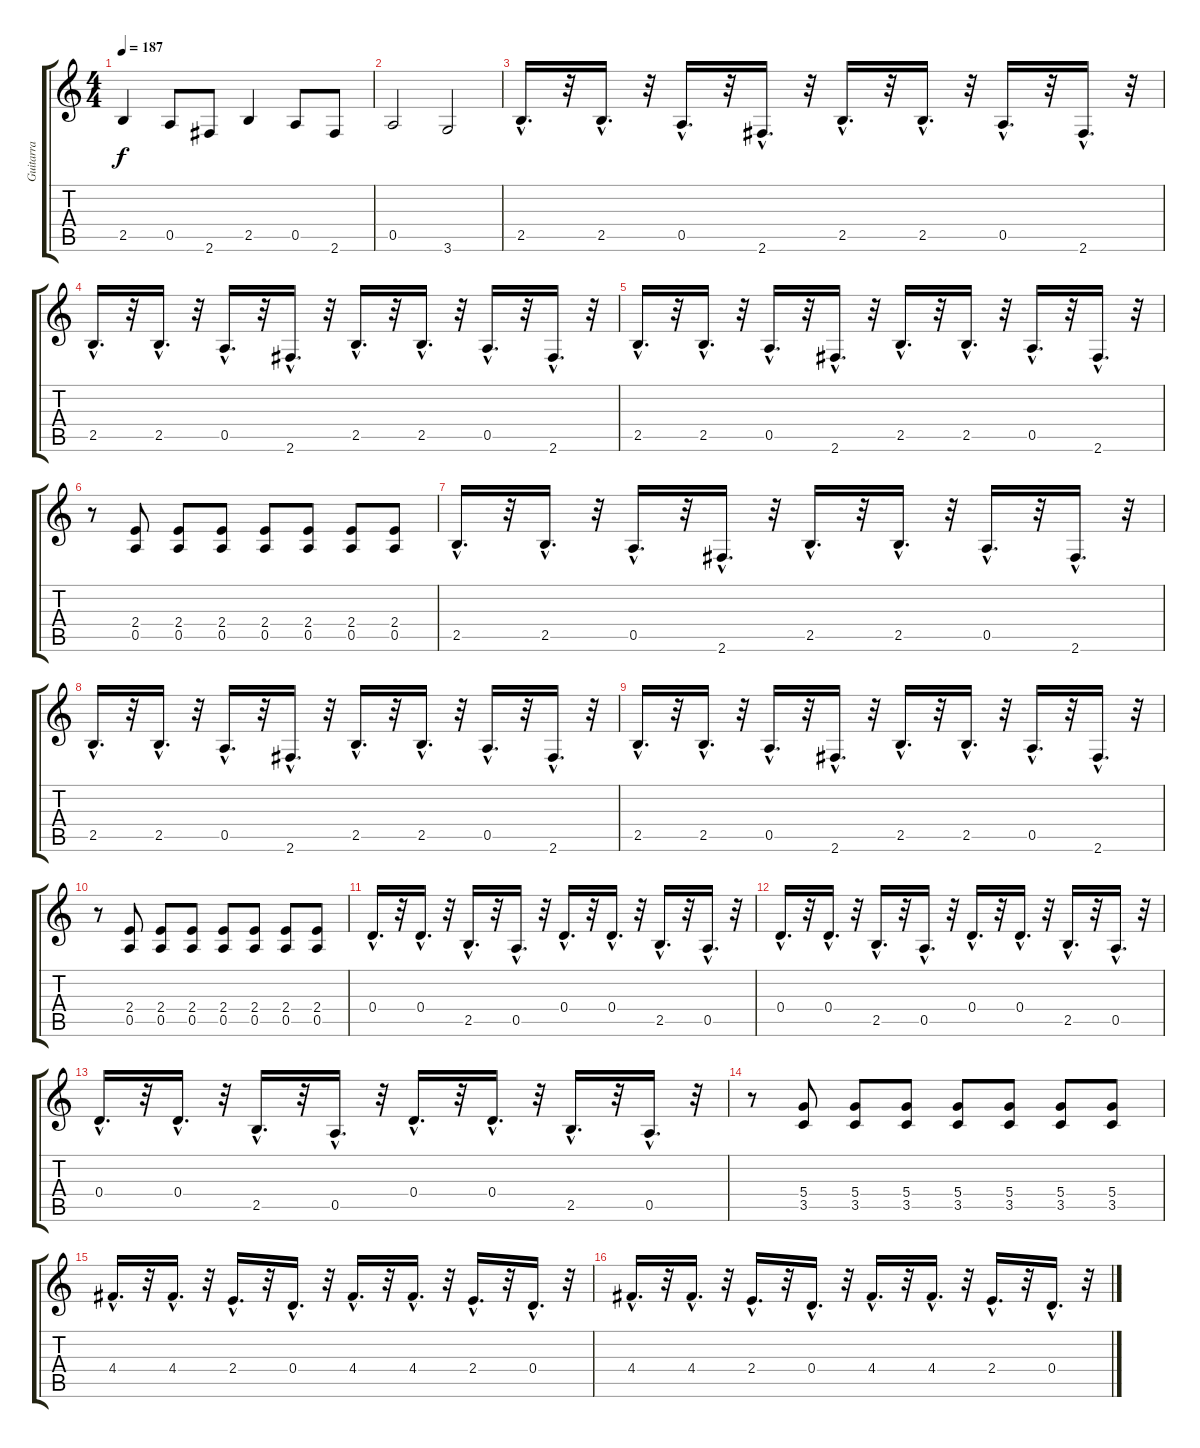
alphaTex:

\track ("Guitarra" "Guitarra") {instrument distortionguitar}
\staff {score tabs}
\tuning (E4 B3 G3 D3 A2 E2) {hide}
\ts (4 4)
\tempo 187
\clef g2
\ks c
2.5.4{dy f} 0.5.8 2.6.8 2.5.4 0.5.8 2.6.8 |
0.5.2 3.6.2 |
2.5{hac}.16{d} r.32 2.5{hac}.16{d} r.32 0.5{hac}.16{d} r.32 2.6{hac}.16{d} r.32 2.5{hac}.16{d} r.32 2.5{hac}.16{d} r.32 0.5{hac}.16{d} r.32 2.6{hac}.16{d} r.32 |
2.5{hac}.16{d} r.32 2.5{hac}.16{d} r.32 0.5{hac}.16{d} r.32 2.6{hac}.16{d} r.32 2.5{hac}.16{d} r.32 2.5{hac}.16{d} r.32 0.5{hac}.16{d} r.32 2.6{hac}.16{d} r.32 |
2.5{hac}.16{d} r.32 2.5{hac}.16{d} r.32 0.5{hac}.16{d} r.32 2.6{hac}.16{d} r.32 2.5{hac}.16{d} r.32 2.5{hac}.16{d} r.32 0.5{hac}.16{d} r.32 2.6{hac}.16{d} r.32 |
r.8 (2.4 0.5).8 (2.4 0.5).8 (2.4 0.5).8 (2.4 0.5).8 (2.4 0.5).8 (2.4 0.5).8 (2.4 0.5).8 |
2.5{hac}.16{d} r.32 2.5{hac}.16{d} r.32 0.5{hac}.16{d} r.32 2.6{hac}.16{d} r.32 2.5{hac}.16{d} r.32 2.5{hac}.16{d} r.32 0.5{hac}.16{d} r.32 2.6{hac}.16{d} r.32 |
2.5{hac}.16{d} r.32 2.5{hac}.16{d} r.32 0.5{hac}.16{d} r.32 2.6{hac}.16{d} r.32 2.5{hac}.16{d} r.32 2.5{hac}.16{d} r.32 0.5{hac}.16{d} r.32 2.6{hac}.16{d} r.32 |
2.5{hac}.16{d} r.32 2.5{hac}.16{d} r.32 0.5{hac}.16{d} r.32 2.6{hac}.16{d} r.32 2.5{hac}.16{d} r.32 2.5{hac}.16{d} r.32 0.5{hac}.16{d} r.32 2.6{hac}.16{d} r.32 |
r.8 (2.4 0.5).8 (2.4 0.5).8 (2.4 0.5).8 (2.4 0.5).8 (2.4 0.5).8 (2.4 0.5).8 (2.4 0.5).8 |
0.4{hac}.16{d} r.32 0.4{hac}.16{d} r.32 2.5{hac}.16{d} r.32 0.5{hac}.16{d} r.32 0.4{hac}.16{d} r.32 0.4{hac}.16{d} r.32 2.5{hac}.16{d} r.32 0.5{hac}.16{d} r.32 |
0.4{hac}.16{d} r.32 0.4{hac}.16{d} r.32 2.5{hac}.16{d} r.32 0.5{hac}.16{d} r.32 0.4{hac}.16{d} r.32 0.4{hac}.16{d} r.32 2.5{hac}.16{d} r.32 0.5{hac}.16{d} r.32 |
0.4{hac}.16{d} r.32 0.4{hac}.16{d} r.32 2.5{hac}.16{d} r.32 0.5{hac}.16{d} r.32 0.4{hac}.16{d} r.32 0.4{hac}.16{d} r.32 2.5{hac}.16{d} r.32 0.5{hac}.16{d} r.32 |
r.8 (5.4 3.5).8 (5.4 3.5).8 (5.4 3.5).8 (5.4 3.5).8 (5.4 3.5).8 (5.4 3.5).8 (5.4 3.5).8 |
4.4{hac}.16{d} r.32 4.4{hac}.16{d} r.32 2.4{hac}.16{d} r.32 0.4{hac}.16{d} r.32 4.4{hac}.16{d} r.32 4.4{hac}.16{d} r.32 2.4{hac}.16{d} r.32 0.4{hac}.16{d} r.32 |
4.4{hac}.16{d} r.32 4.4{hac}.16{d} r.32 2.4{hac}.16{d} r.32 0.4{hac}.16{d} r.32 4.4{hac}.16{d} r.32 4.4{hac}.16{d} r.32 2.4{hac}.16{d} r.32 0.4{hac}.16{d} r.32
